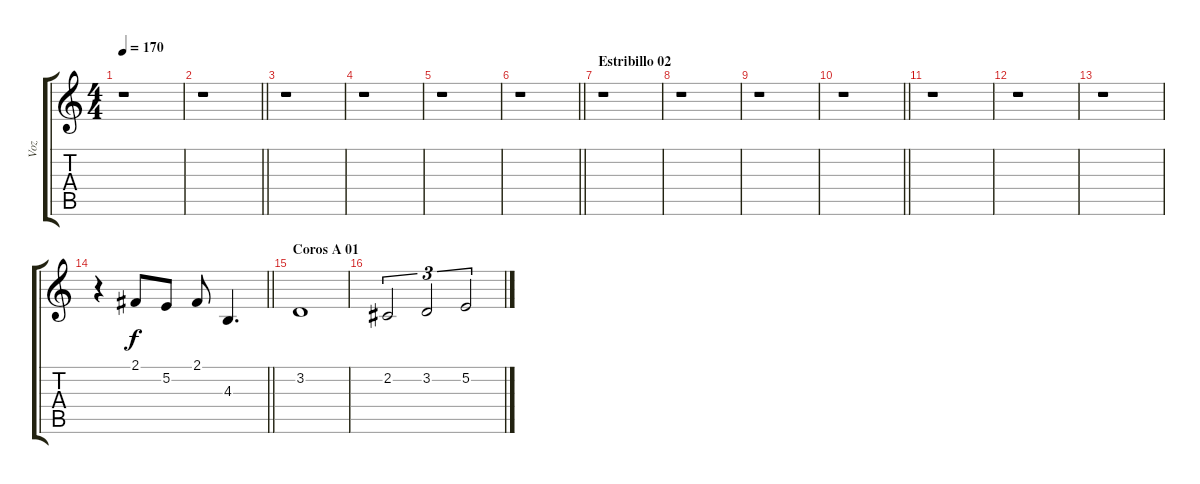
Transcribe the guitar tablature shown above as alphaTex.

\track ("Voz" "Voz") {instrument clarinet}
\staff {score tabs}
\tuning (E4 B3 G3 D3 A2 E2) {hide}
\ts (4 4)
\tempo 170
\clef g2
\ks c
r.1{dy f} |
\barLineRight lightlight
r.1 |
r.1 |
r.1 |
r.1 |
\barLineRight lightlight
r.1 |
\section ("" "Estribillo 02")
r.1 |
r.1 |
r.1 |
\barLineRight lightlight
r.1 |
r.1 |
r.1 |
r.1 |
\barLineRight lightlight
r.4 2.1.8 5.2.8 2.1.8 4.3.4{d} |
\section ("" "Coros A 01")
3.2.1 |
2.2.2{tu (3 2)} 3.2.2{tu (3 2)} 5.2.2{tu (3 2)}
